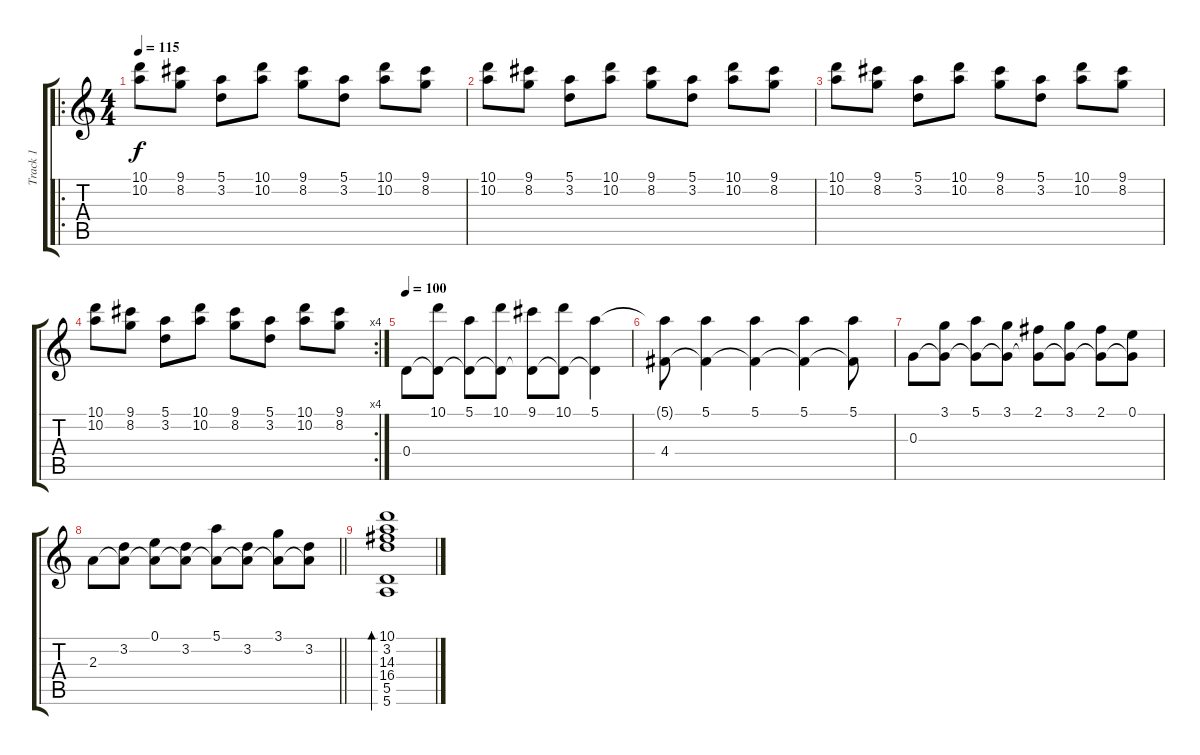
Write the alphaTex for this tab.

\track ("Track 1" "Track 1") {instrument acousticguitarnylon}
\staff {score tabs}
\tuning (E4 B3 G3 D3 A2 E2) {hide}
\ro
\ts (4 4)
\tempo 115
\clef g2
\ks c
(10.1 10.2).8{dy f} (9.1 8.2).8 (5.1 3.2).8 (10.1 10.2).8 (9.1 8.2).8 (5.1 3.2).8 (10.1 10.2).8 (9.1 8.2).8 |
(10.1 10.2).8 (9.1 8.2).8 (5.1 3.2).8 (10.1 10.2).8 (9.1 8.2).8 (5.1 3.2).8 (10.1 10.2).8 (9.1 8.2).8 |
(10.1 10.2).8 (9.1 8.2).8 (5.1 3.2).8 (10.1 10.2).8 (9.1 8.2).8 (5.1 3.2).8 (10.1 10.2).8 (9.1 8.2).8 |
\rc 4
(10.1 10.2).8 (9.1 8.2).8 (5.1 3.2).8 (10.1 10.2).8 (9.1 8.2).8 (5.1 3.2).8 (10.1 10.2).8 (9.1 8.2).8 |
\tempo 100
0.4.8 (10.1 0.4{t}).8 (5.1 0.4{t}).8 (10.1 0.4{t}).8 (9.1 0.4{t}).8 (10.1 0.4{t}).8 (5.1 0.4{t}).4 |
(5.1{t} 4.4).8 (5.1 4.4{t}).4 (5.1 4.4{t}).4 (5.1 4.4{t}).4 (5.1 4.4{t}).8 |
0.3.8 (3.1 0.3{t}).8 (5.1 0.3{t}).8 (3.1 0.3{t}).8 (2.1 0.3{t}).8 (3.1 0.3{t}).8 (2.1 0.3{t}).8 (0.1 0.3{t}).8 |
\barLineRight lightlight
2.3.8 (3.2 2.3{t}).8 (0.1 2.3{t}).8 (3.2 2.3{t}).8 (5.1 2.3{t}).8 (3.2 2.3{t}).8 (3.1 2.3{t}).8 (3.2 2.3{t}).8 |
(10.1 3.2 14.3 16.4 5.5 5.6).1{bd 240}
